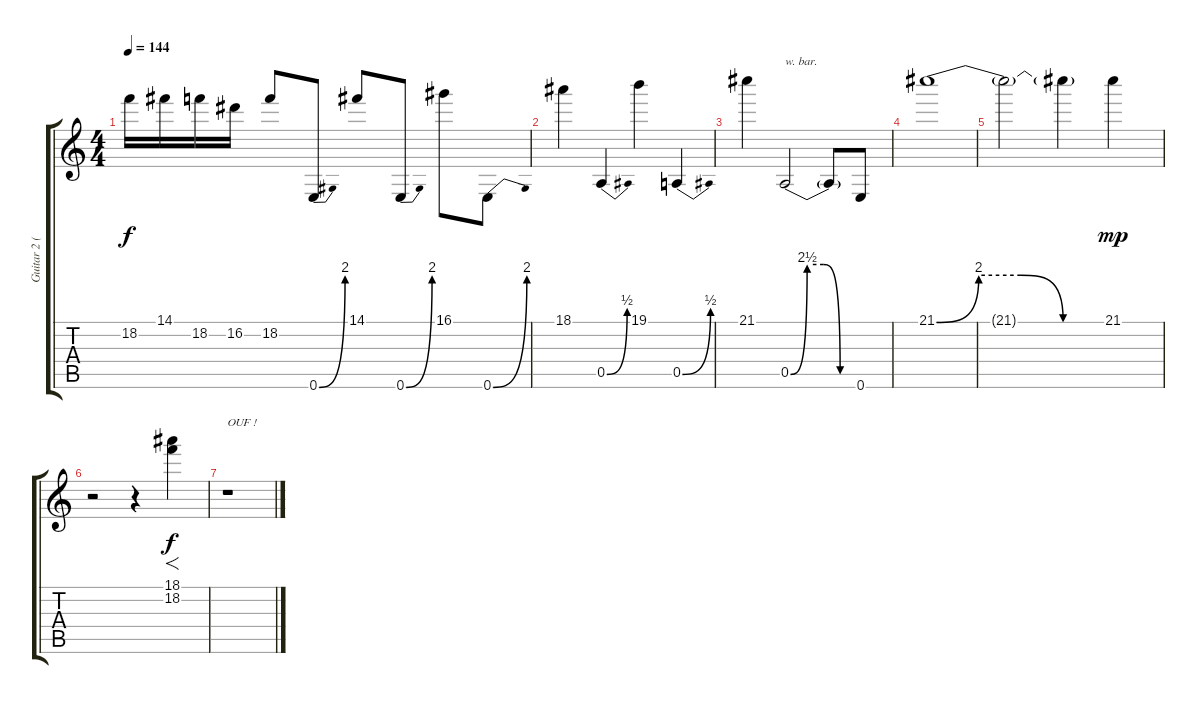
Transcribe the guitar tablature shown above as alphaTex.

\track ("Guitar 2 (Disto)" "Guitar 2 (") {instrument distortionguitar}
\staff {score tabs}
\tuning (E4 B3 G3 D3 A2 E2) {hide}
\ts (4 4)
\tempo 144
\clef g2
\ks c
18.2.16{dy f} 14.1.16 18.2.16 16.2.16 18.2.8 0.6{be (bend 0 0 60 8)}.8 14.1.8 0.6{be (bend 0 0 60 8)}.8 16.1.8 0.6{be (bend 0 0 60 8)}.8 |
18.1.4 0.5{be (bend 0 0 60 2)}.4 19.1.4 0.5{be (bend 0 0 60 2)}.4 |
21.1.4 0.5{be (custom 0 0 15 10 30 10 45 0 60 0)}.2{txt "w. bar."} 0.5{t}.8 0.6.8 |
21.1{be (custom 0 0 15 8 30 8 45 0 60 0)}.1 |
21.1{t}.2 21.1{t}.4 21.1.4{dy mp} |
r.2 r.4 (18.1 18.2).4{f dy f} |
r.1{txt "OUF !"}
